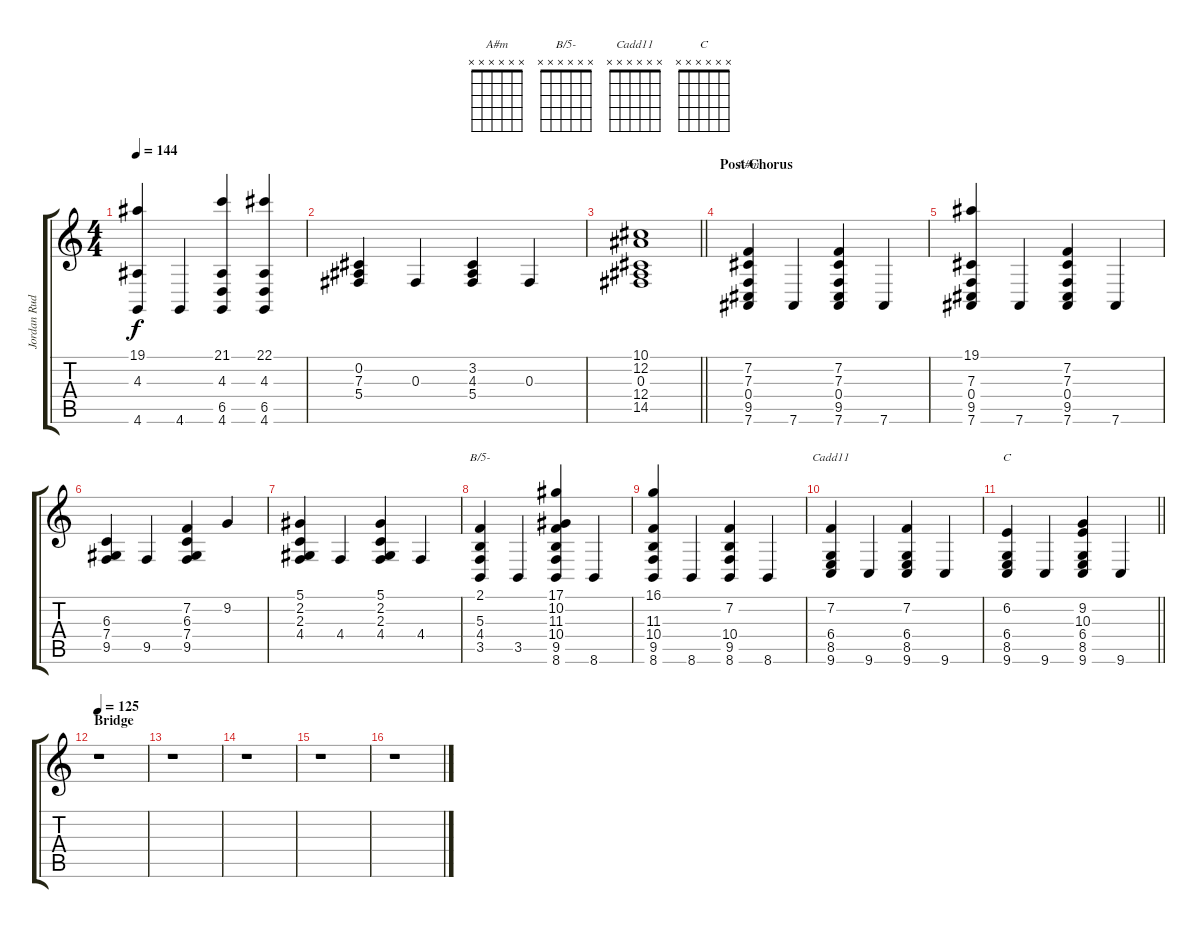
\track ("Jordan Rudess" "Jordan Rud") {instrument lead2sawtooth}
\staff {score tabs}
\tuning (Eb4 Bb3 Gb3 Db3 Ab2 Eb2) {hide}
\chord ("A#m" x x x x x x)
\chord ("B/5-" x x x x x x)
\chord ("Cadd11" x x x x x x)
\chord ("C" x x x x x x)
\ts (4 4)
\tempo 144
\clef g2
\ks c
(19.1 4.3 4.6).4{dy f} 4.6.4 (21.1 4.3 6.5 4.6).4 (22.1 4.3 6.5 4.6).4 |
(0.2 7.3 5.4).4 0.3.4 (3.2 4.3 5.4).4 0.3.4 |
\barLineRight lightlight
(10.1 12.2 0.3 12.4 14.5).1 |
\section ("" "Post Chorus")
(7.2 7.3 0.4 9.5 7.6).4{ch "A#m"} 7.6.4 (7.2 7.3 0.4 9.5 7.6).4 7.6.4 |
(19.1 7.3 0.4 9.5 7.6).4 7.6.4 (7.2 7.3 0.4 9.5 7.6).4 7.6.4 |
(6.3 7.4 9.5).4 9.5.4 (7.2 6.3 7.4 9.5).4 9.2.4 |
(5.1 2.2 2.3 4.4).4 4.4.4 (5.1 2.2 2.3 4.4).4 4.4.4 |
(2.1 5.3 4.4 3.5).4{ch "B/5-"} 3.5.4 (17.1 10.2 11.3 10.4 9.5 8.6).4 8.6.4 |
(16.1 11.3 10.4 9.5 8.6).4 8.6.4 (7.2 10.4 9.5 8.6).4 8.6.4 |
(7.2 6.4 8.5 9.6).4{ch "Cadd11"} 9.6.4 (7.2 6.4 8.5 9.6).4 9.6.4 |
\barLineRight lightlight
(6.2 6.4 8.5 9.6).4{ch "C"} 9.6.4 (9.2 10.3 6.4 8.5 9.6).4 9.6.4 |
\section ("" "Bridge")
\tempo 125
r.1 |
r.1 |
r.1 |
r.1 |
r.1
